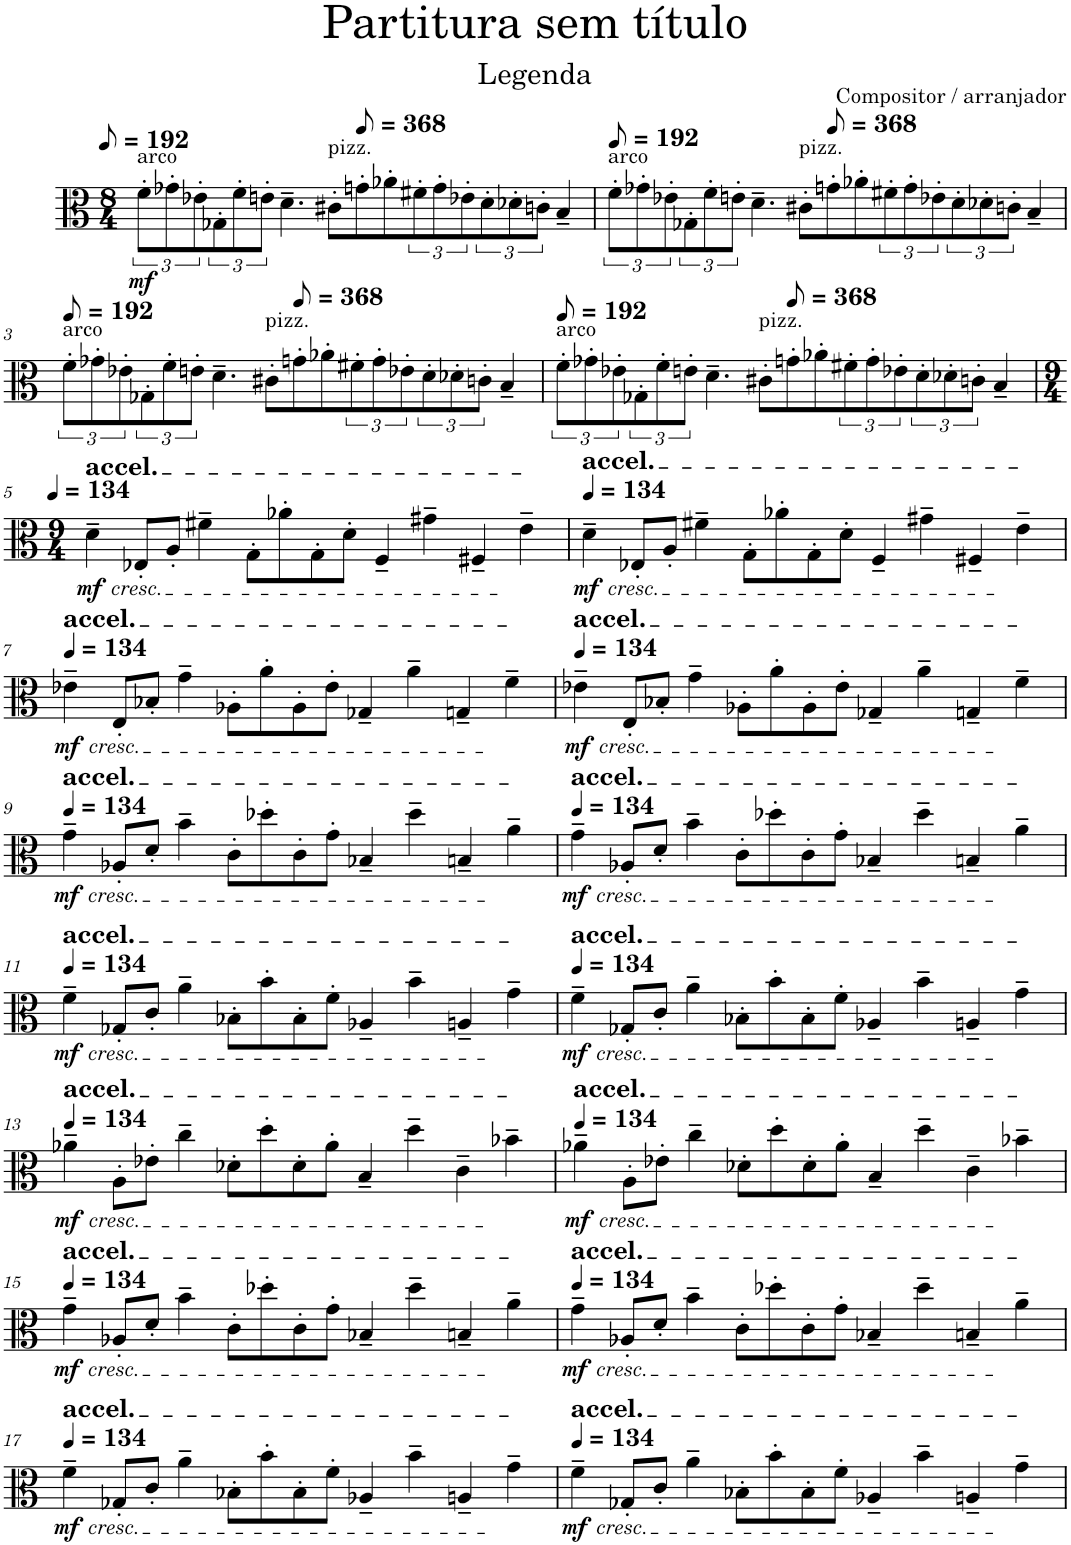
**kern	**dynam
*part1	*part1
*staff1	*staff1
*I"Viola	*
*I'Vla.	*
*clefC3	*
*k[]	*
*M8/4	*
*MM96	*
=1	=1
!LO:TX:a:t=arco	!
!	!LO:DY:b
12f'\L	mf
12g-X'\	.
12e-X'\	.
12G-X'\	.
12f'\	.
12en'\J	.
4.d~\	.
!LO:TX:a:t=pizz.	!
8c#X'\L	.
*MM184	*
8gn'\	.
8a-X'\	.
12f#X'\	.
12g'\	.
12e-X'\	.
12d'\	.
12d-X'\	.
12cn'\J	.
4B~/	.
=2	=2
*MM96	*
!LO:TX:a:t=arco	!
12f'\L	.
12g-X'\	.
12e-X'\	.
12G-X'\	.
12f'\	.
12en'\J	.
4.d~\	.
!LO:TX:a:t=pizz.	!
8c#X'\L	.
*MM184	*
8gn'\	.
8a-X'\	.
12f#X'\	.
12g'\	.
12e-X'\	.
12d'\	.
12d-X'\	.
12cn'\J	.
4B~/	.
!!LO:LB:g=z
=3	=3
*MM96	*
!LO:TX:a:t=arco	!
12f'\L	.
12g-X'\	.
12e-X'\	.
12G-X'\	.
12f'\	.
12en'\J	.
4.d~\	.
!LO:TX:a:t=pizz.	!
8c#X'\L	.
*MM184	*
8gn'\	.
8a-X'\	.
12f#X'\	.
12g'\	.
12e-X'\	.
12d'\	.
12d-X'\	.
12cn'\J	.
4B~/	.
=4	=4
*MM96	*
!LO:TX:a:t=arco	!
12f'\L	.
12g-X'\	.
12e-X'\	.
12G-X'\	.
12f'\	.
12en'\J	.
4.d~\	.
!LO:TX:a:t=pizz.	!
8c#X'\L	.
*MM184	*
8gn'\	.
8a-X'\	.
12f#X'\	.
12g'\	.
12e-X'\	.
12d'\	.
12d-X'\	.
12cn'\J	.
4B~/	.
!!LO:LB:g=z
=5	=5
*M9/4	*
*MM134	*
!LO:TX:b:i:t=cresc.	!
!LO:TX:a:t=accel.	!
!	!LO:DY:b
4d~\	mf
8E-X'/L	.
8A'/J	.
4f#X~\	.
8G'\L	.
8a-X'\	.
8G'\	.
8d'\J	.
4F~/	.
4g#X~\	.
4F#X~/	.
4e~\	.
=6	=6
*MM134	*
!LO:TX:b:i:t=cresc.	!
!LO:TX:a:t=accel.	!
!	!LO:DY:b
4d~\	mf
8E-X'/L	.
8A'/J	.
4f#X~\	.
8G'\L	.
8a-X'\	.
8G'\	.
8d'\J	.
4F~/	.
4g#X~\	.
4F#X~/	.
4e~\	.
!!LO:LB:g=z
=7	=7
*MM134	*
!LO:TX:b:i:t=cresc.	!
!LO:TX:a:t=accel.	!
!	!LO:DY:b
4e-X~\	mf
8E'/L	.
8B-X'/J	.
4g~\	.
8A-X'\L	.
8a'\	.
8A-'\	.
8e-'\J	.
4G-X~/	.
4a~\	.
4Gn~/	.
4f~\	.
=8	=8
*MM134	*
!LO:TX:b:i:t=cresc.	!
!LO:TX:a:t=accel.	!
!	!LO:DY:b
4e-X~\	mf
8E'/L	.
8B-X'/J	.
4g~\	.
8A-X'\L	.
8a'\	.
8A-'\	.
8e-'\J	.
4G-X~/	.
4a~\	.
4Gn~/	.
4f~\	.
!!LO:LB:g=z
=9	=9
*MM134	*
!LO:TX:b:i:t=cresc.	!
!LO:TX:a:t=accel.	!
!	!LO:DY:b
4g~\	mf
8A-X'/L	.
8d'/J	.
4b~\	.
8c'\L	.
8dd-X'\	.
8c'\	.
8g'\J	.
4B-X~/	.
4dd-~\	.
4Bn~/	.
4a~\	.
=10	=10
*MM134	*
!LO:TX:b:i:t=cresc.	!
!LO:TX:a:t=accel.	!
!	!LO:DY:b
4g~\	mf
8A-X'/L	.
8d'/J	.
4b~\	.
8c'\L	.
8dd-X'\	.
8c'\	.
8g'\J	.
4B-X~/	.
4dd-~\	.
4Bn~/	.
4a~\	.
!!LO:LB:g=z
=11	=11
*MM134	*
!LO:TX:b:i:t=cresc.	!
!LO:TX:a:t=accel.	!
!	!LO:DY:b
4f~\	mf
8G-X'/L	.
8c'/J	.
4a~\	.
8B-X'\L	.
8b'\	.
8B-'\	.
8f'\J	.
4A-X~/	.
4b~\	.
4An~/	.
4g~\	.
=12	=12
*MM134	*
!LO:TX:b:i:t=cresc.	!
!LO:TX:a:t=accel.	!
!	!LO:DY:b
4f~\	mf
8G-X'/L	.
8c'/J	.
4a~\	.
8B-X'\L	.
8b'\	.
8B-'\	.
8f'\J	.
4A-X~/	.
4b~\	.
4An~/	.
4g~\	.
!!LO:LB:g=z
=13	=13
*MM134	*
!LO:TX:b:i:t=cresc.	!
!LO:TX:a:t=accel.	!
!	!LO:DY:b
4a-X~\	mf
8A'\L	.
8e-X'\J	.
4cc~\	.
8d-X'\L	.
8dd'\	.
8d-'\	.
8a-'\J	.
4B~/	.
4dd~\	.
4c~\	.
4b-X~\	.
=14	=14
*MM134	*
!LO:TX:b:i:t=cresc.	!
!LO:TX:a:t=accel.	!
!	!LO:DY:b
4a-X~\	mf
8A'\L	.
8e-X'\J	.
4cc~\	.
8d-X'\L	.
8dd'\	.
8d-'\	.
8a-'\J	.
4B~/	.
4dd~\	.
4c~\	.
4b-X~\	.
!!LO:LB:g=z
=15	=15
*MM134	*
!LO:TX:b:i:t=cresc.	!
!LO:TX:a:t=accel.	!
!	!LO:DY:b
4g~\	mf
8A-X'/L	.
8d'/J	.
4b~\	.
8c'\L	.
8dd-X'\	.
8c'\	.
8g'\J	.
4B-X~/	.
4dd-~\	.
4Bn~/	.
4a~\	.
=16	=16
*MM134	*
!LO:TX:b:i:t=cresc.	!
!LO:TX:a:t=accel.	!
!	!LO:DY:b
4g~\	mf
8A-X'/L	.
8d'/J	.
4b~\	.
8c'\L	.
8dd-X'\	.
8c'\	.
8g'\J	.
4B-X~/	.
4dd-~\	.
4Bn~/	.
4a~\	.
!!LO:LB:g=z
=17	=17
*MM134	*
!LO:TX:b:i:t=cresc.	!
!LO:TX:a:t=accel.	!
!	!LO:DY:b
4f~\	mf
8G-X'/L	.
8c'/J	.
4a~\	.
8B-X'\L	.
8b'\	.
8B-'\	.
8f'\J	.
4A-X~/	.
4b~\	.
4An~/	.
4g~\	.
=18	=18
*MM134	*
!LO:TX:b:i:t=cresc.	!
!LO:TX:a:t=accel.	!
!	!LO:DY:b
4f~\	mf
8G-X'/L	.
8c'/J	.
4a~\	.
8B-X'\L	.
8b'\	.
8B-'\	.
8f'\J	.
4A-X~/	.
4b~\	.
4An~/	.
4g~\	.
=	=
*-	*-
